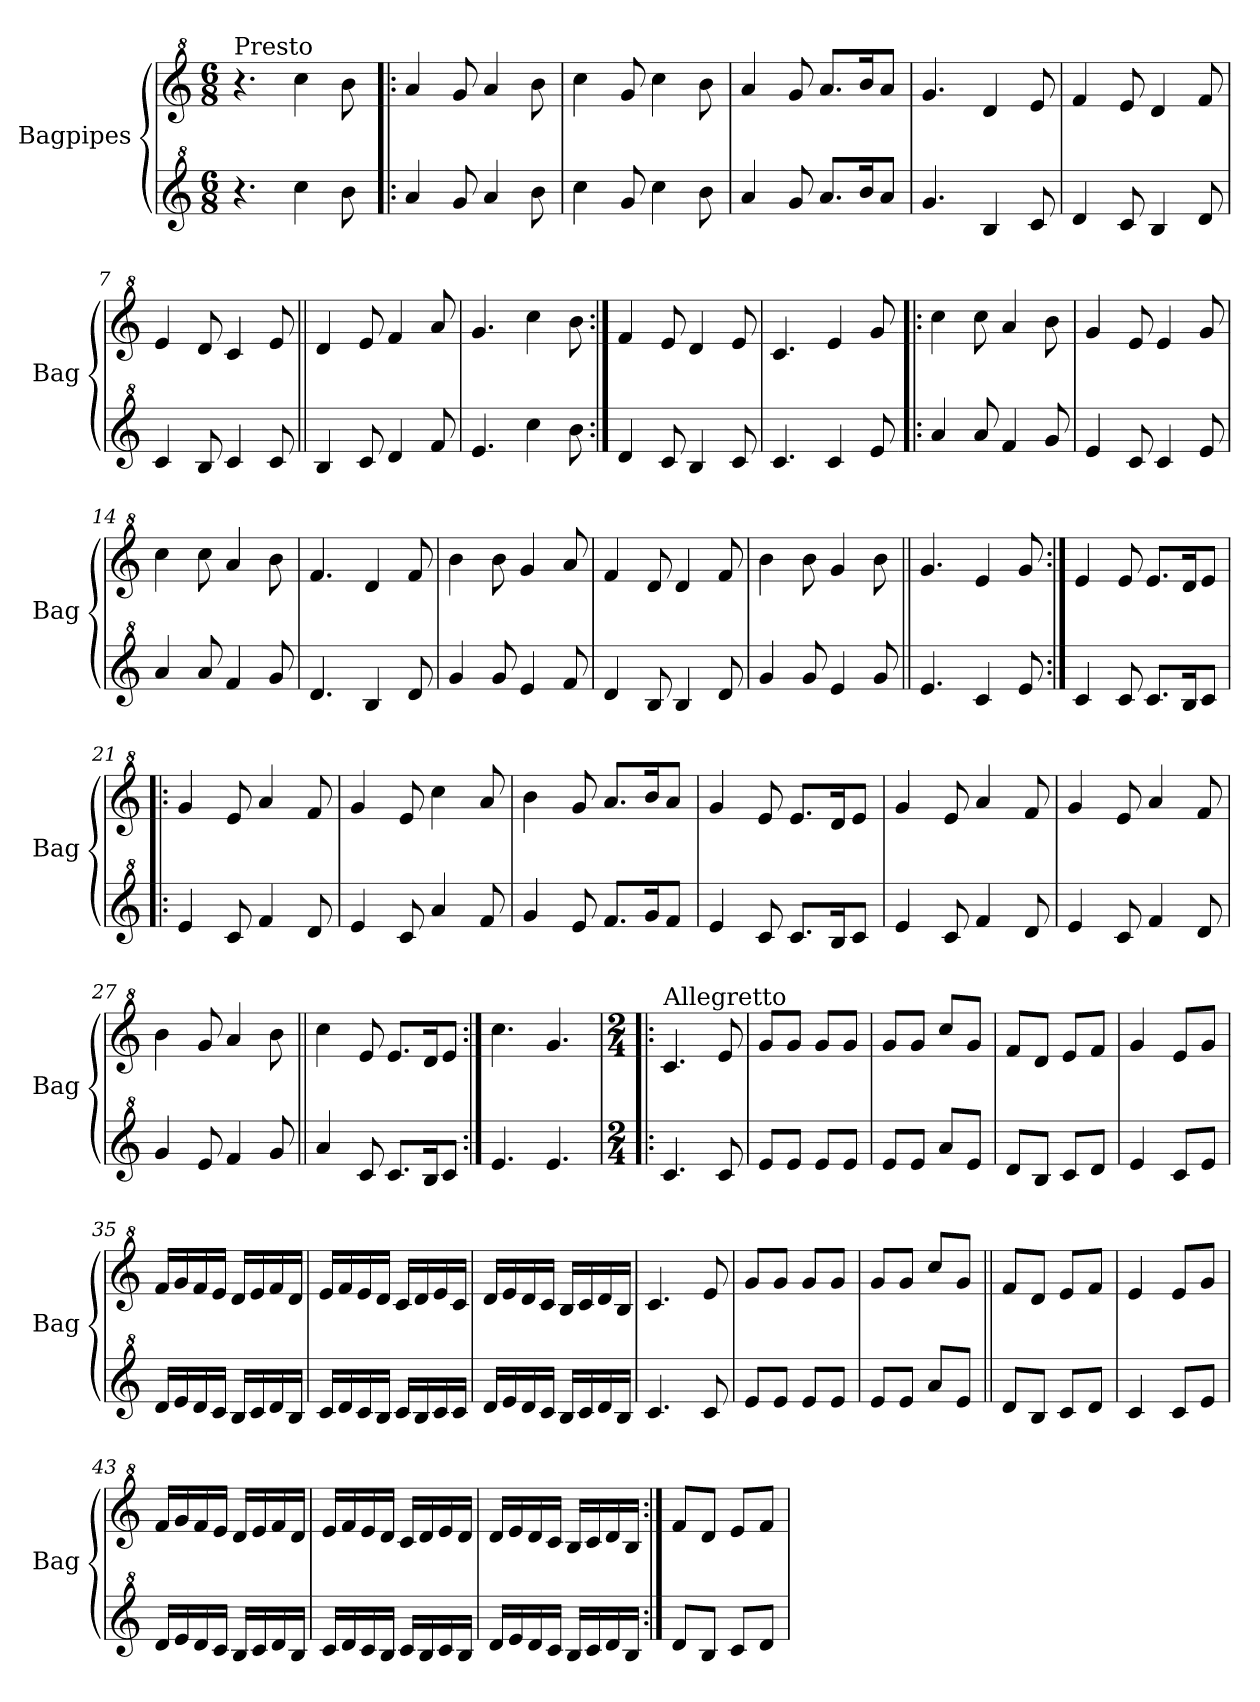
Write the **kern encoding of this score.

**kern	**kern
*part2	*part1
*staff2	*staff1
*I"Bagpipes	*I"Bagpipes
*I'Bag	*I'Bag
*clefG^2	*clefG^2
*k[]	*k[]
*C:	*C:
*M6/8	*M6/8
=1	=1
!	!LO:TX:a:t=Presto
4.r	4.r
4ccc\	4ccc\
8bb\	8bb\
=2!|:	=2!|:
4aa/	4aa/
8gg/	8gg/
4aa/	4aa/
8bb\	8bb\
=3	=3
4ccc\	4ccc\
8gg/	8gg/
4ccc\	4ccc\
8bb\	8bb\
=4	=4
4aa/	4aa/
8gg/	8gg/
8.aa/L	8.aa/L
16bb/K	16bb/K
8aa/J	8aa/J
=5	=5
4.gg/	4.gg/
4b/	4dd/
8cc/	8ee/
=6	=6
4dd/	4ff/
8cc/	8ee/
4b/	4dd/
8dd/	8ff/
=7	=7
4cc/	4ee/
8b/	8dd/
4cc/	4cc/
8cc/	8ee/
=8||	=8||
4b/	4dd/
8cc/	8ee/
4dd/	4ff/
8ff/	8aa/
=9	=9
4.ee/	4.gg/
4ccc\	4ccc\
8bb\	8bb\
!!LO:LB:g=z
=10:|!	=10:|!
4dd/	4ff/
8cc/	8ee/
4b/	4dd/
8cc/	8ee/
=11	=11
4.cc/	4.cc/
4cc/	4ee/
8ee/	8gg/
=12!|:	=12!|:
4aa/	4ccc\
8aa/	8ccc\
4ff/	4aa/
8gg/	8bb\
=13	=13
4ee/	4gg/
8cc/	8ee/
4cc/	4ee/
8ee/	8gg/
=14	=14
4aa/	4ccc\
8aa/	8ccc\
4ff/	4aa/
8gg/	8bb\
=15	=15
4.dd/	4.ff/
4b/	4dd/
8dd/	8ff/
=16	=16
4gg/	4bb\
8gg/	8bb\
4ee/	4gg/
8ff/	8aa/
=17	=17
4dd/	4ff/
8b/	8dd/
4b/	4dd/
8dd/	8ff/
=18	=18
4gg/	4bb\
8gg/	8bb\
4ee/	4gg/
8gg/	8bb\
!!LO:LB:g=z
=19||	=19||
4.ee/	4.gg/
4cc/	4ee/
8ee/	8gg/
=20:|!	=20:|!
4cc/	4ee/
8cc/	8ee/
8.cc/L	8.ee/L
16b/K	16dd/K
8cc/J	8ee/J
=21!|:	=21!|:
4ee/	4gg/
8cc/	8ee/
4ff/	4aa/
8dd/	8ff/
=22	=22
4ee/	4gg/
8cc/	8ee/
4aa/	4ccc\
8ff/	8aa/
=23	=23
4gg/	4bb\
8ee/	8gg/
8.ff/L	8.aa/L
16gg/K	16bb/K
8ff/J	8aa/J
=24	=24
4ee/	4gg/
8cc/	8ee/
8.cc/L	8.ee/L
16b/K	16dd/K
8cc/J	8ee/J
=25	=25
4ee/	4gg/
8cc/	8ee/
4ff/	4aa/
8dd/	8ff/
=26	=26
4ee/	4gg/
8cc/	8ee/
4ff/	4aa/
8dd/	8ff/
!!LO:LB:g=z
=27	=27
4gg/	4bb\
8ee/	8gg/
4ff/	4aa/
8gg/	8bb\
=28||	=28||
4aa/	4ccc\
8cc/	8ee/
8.cc/L	8.ee/L
16b/K	16dd/K
8cc/J	8ee/J
=29:|!	=29:|!
4.ee/	4.ccc\
4.ee/	4.gg/
=30!|:	=30!|:
*M2/4	*M2/4
!	!LO:TX:a:t=Allegretto
4.cc/	4.cc/
8cc/	8ee/
=31	=31
8ee/L	8gg/L
8ee/J	8gg/J
8ee/L	8gg/L
8ee/J	8gg/J
=32	=32
8ee/L	8gg/L
8ee/J	8gg/J
8aa/L	8ccc/L
8ee/J	8gg/J
=33	=33
8dd/L	8ff/L
8b/J	8dd/J
8cc/L	8ee/L
8dd/J	8ff/J
=34	=34
4ee/	4gg/
8cc/L	8ee/L
8ee/J	8gg/J
=35	=35
16dd/LL	16ff/LL
16ee/	16gg/
16dd/	16ff/
16cc/JJ	16ee/JJ
16b/LL	16dd/LL
16cc/	16ee/
16dd/	16ff/
16b/JJ	16dd/JJ
!!LO:LB:g=z
=36	=36
16cc/LL	16ee/LL
16dd/	16ff/
16cc/	16ee/
16b/JJ	16dd/JJ
16cc/LL	16cc/LL
16b/	16dd/
16cc/	16ee/
16cc/JJ	16cc/JJ
=37	=37
16dd/LL	16dd/LL
16ee/	16ee/
16dd/	16dd/
16cc/JJ	16cc/JJ
16b/LL	16b/LL
16cc/	16cc/
16dd/	16dd/
16b/JJ	16b/JJ
=38	=38
4.cc/	4.cc/
8cc/	8ee/
=39	=39
8ee/L	8gg/L
8ee/J	8gg/J
8ee/L	8gg/L
8ee/J	8gg/J
=40	=40
8ee/L	8gg/L
8ee/J	8gg/J
8aa/L	8ccc/L
8ee/J	8gg/J
=41||	=41||
8dd/L	8ff/L
8b/J	8dd/J
8cc/L	8ee/L
8dd/J	8ff/J
=42	=42
4cc/	4ee/
8cc/L	8ee/L
8ee/J	8gg/J
=43	=43
16dd/LL	16ff/LL
16ee/	16gg/
16dd/	16ff/
16cc/JJ	16ee/JJ
16b/LL	16dd/LL
16cc/	16ee/
16dd/	16ff/
16b/JJ	16dd/JJ
!!LO:LB:g=z
=44	=44
16cc/LL	16ee/LL
16dd/	16ff/
16cc/	16ee/
16b/JJ	16dd/JJ
16cc/LL	16cc/LL
16b/	16dd/
16cc/	16ee/
16b/JJ	16dd/JJ
=45	=45
16dd/LL	16dd/LL
16ee/	16ee/
16dd/	16dd/
16cc/JJ	16cc/JJ
16b/LL	16b/LL
16cc/	16cc/
16dd/	16dd/
16b/JJ	16b/JJ
=46:|!	=46:|!
8dd/L	8ff/L
8b/J	8dd/J
8cc/L	8ee/L
8dd/J	8ff/J
=	=
*-	*-
